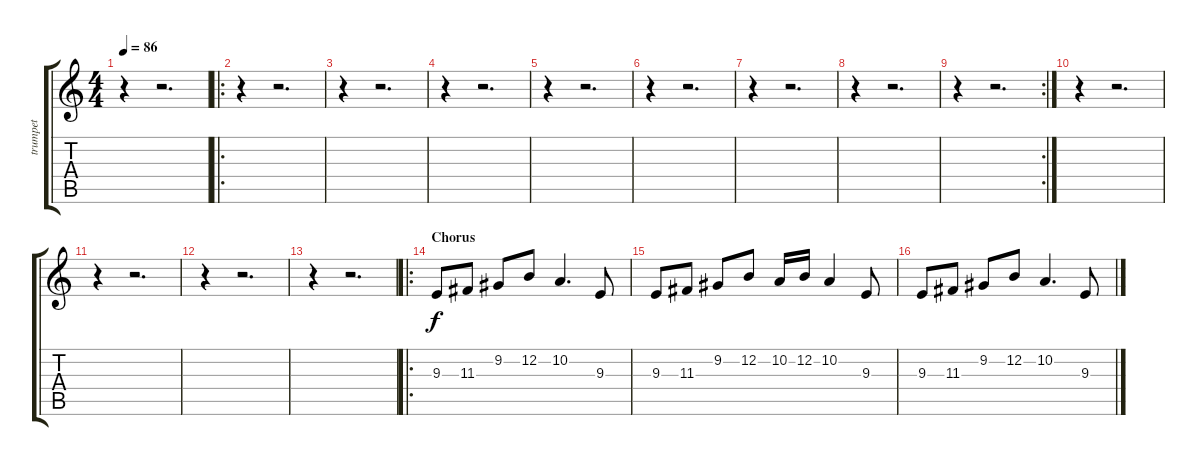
\track ("trumpet" "trumpet") {instrument trumpet}
\staff {score tabs}
\tuning (E4 B3 G3 D3 A2 E2) {hide}
\ts (4 4)
\tempo 86
\clef g2
\ks c
r.4{dy f} r.2{d} |
\ro
r.4 r.2{d} |
r.4 r.2{d} |
r.4 r.2{d} |
r.4 r.2{d} |
r.4 r.2{d} |
r.4 r.2{d} |
r.4 r.2{d} |
\rc 2
r.4 r.2{d} |
r.4 r.2{d} |
r.4 r.2{d} |
r.4 r.2{d} |
r.4 r.2{d} |
\ro
\section ("" "Chorus")
9.3.8 11.3.8 9.2.8 12.2.8 10.2.4{d} 9.3.8 |
9.3.8 11.3.8 9.2.8 12.2.8 10.2.16 12.2.16 10.2.4 9.3.8 |
9.3.8 11.3.8 9.2.8 12.2.8 10.2.4{d} 9.3.8
